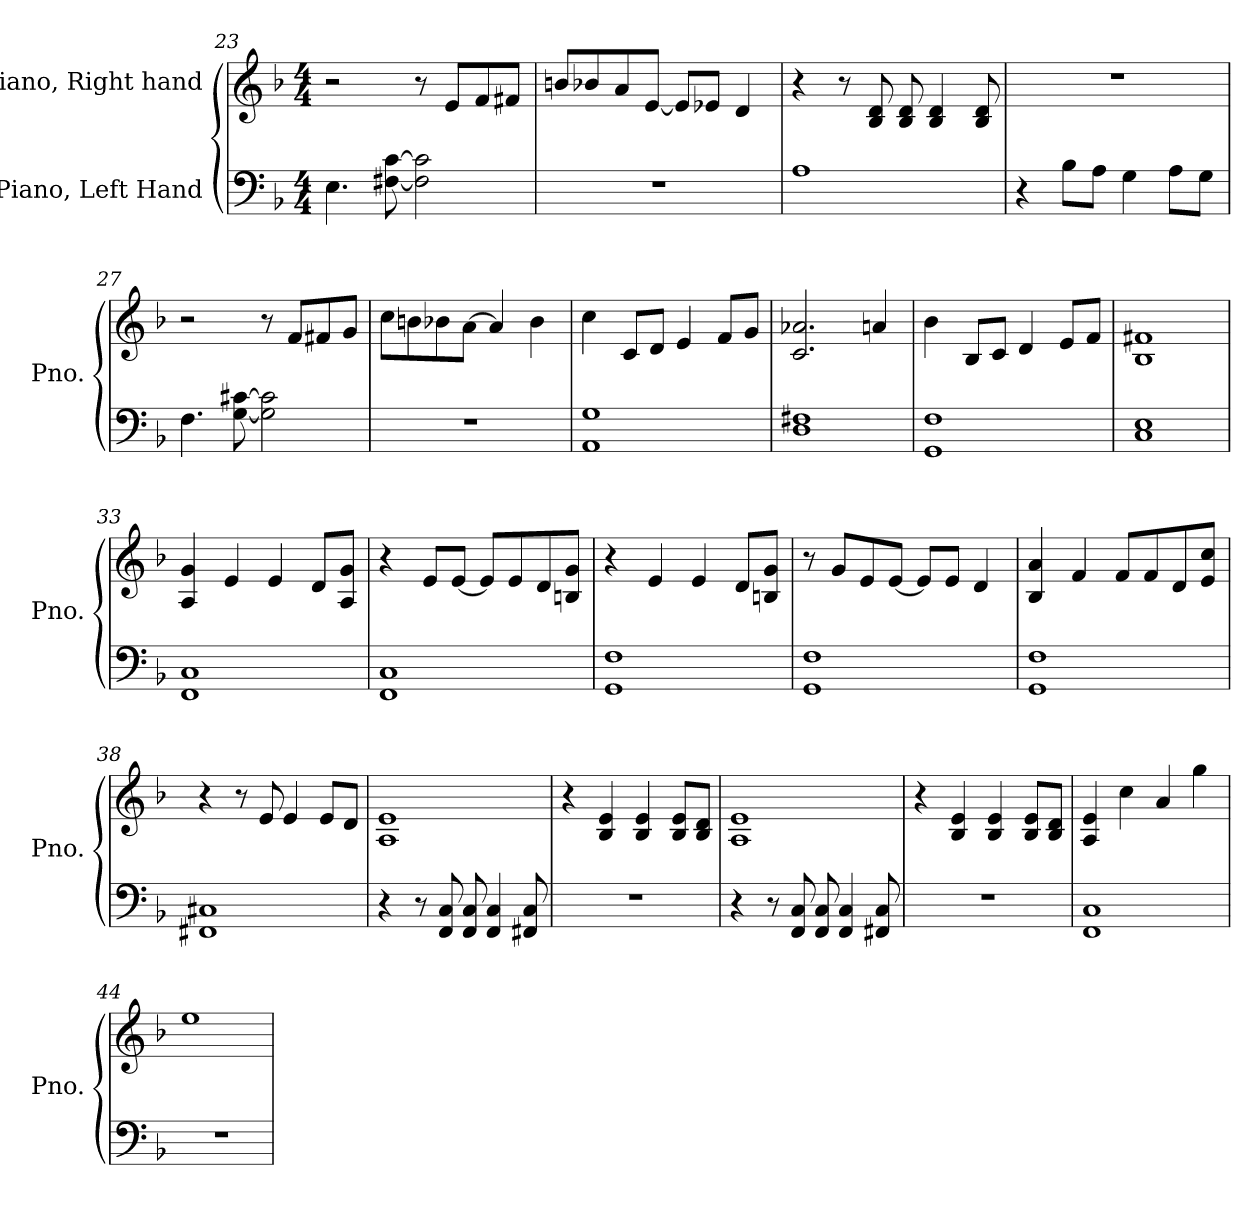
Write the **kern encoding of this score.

**kern	**kern
*part2	*part1
*staff2	*staff1
*I"Piano, Left Hand	*I"Piano, Right hand
*I'Pno.	*I'Pno.
*clefF4	*clefG2
*k[b-]	*k[b-]
*M4/4	*M4/4
=23	=23
4.E\	2r
[8F#X\ [8c\	.
2F#\] 2c\]	8r
.	8e/L
.	8f/
.	8f#X/J
!!LO:LB:g=z
=24	=24
1r	8bn/L
.	8b-X/
.	8a/
.	[8e/J
.	8e/L]
.	8e-X/J
.	4d/
=25	=25
1A	4r
.	8r
.	8B-/ 8d/
.	8B-/ 8d/
.	4B-/ 4d/
.	8B-/ 8d/
=26	=26
4r	1r
8B-\L	.
8A\J	.
4G\	.
8A\L	.
8G\J	.
=27	=27
4.F\	2r
[8G\ [8c#X\	.
2G\] 2c#\]	8r
.	8f/L
.	8f#X/
.	8g/J
=28	=28
1r	8cc\L
.	8bn\
.	8b-X\
.	[8a\J
.	4a/]
.	4b-\
!!LO:PB:g=z
=29	=29
1AA 1G	4cc\
.	8c/L
.	8d/J
.	4e/
.	8f/L
.	8g/J
=30	=30
1D 1F#X	2.c/ 2.a-X/
.	4an/
=31	=31
1GG 1F	4b-\
.	8B-/L
.	8c/J
.	4d/
.	8e/L
.	8f/J
=32	=32
1C 1E	1B- 1f#X
=33	=33
1FF 1C	4A/ 4g/
.	4e/
.	4e/
.	8d/L
.	8A/ 8g/J
=34	=34
1FF 1C	4r
.	8e/L
.	[8e/J
.	8e/L]
.	8e/
.	8d/
.	8Bn/ 8g/J
=35	=35
1GG 1F	4r
.	4e/
.	4e/
.	8d/L
.	8Bn/ 8g/J
!!LO:LB:g=z
=36	=36
1GG 1F	8r
.	8g/L
.	8e/
.	[8e/J
.	8e/L]
.	8e/J
.	4d/
=37	=37
1GG 1F	4B-/ 4a/
.	4f/
.	8f/L
.	8f/
.	8d/
.	8e/ 8cc/J
=38	=38
1FF#X 1C#X	4r
.	8r
.	8e/
.	4e/
.	8e/L
.	8d/J
=39	=39
4r	1A 1e
8r	.
8FF/ 8C/	.
8FF/ 8C/	.
4FF/ 4C/	.
8FF#X/ 8C/	.
=40	=40
1r	4r
.	4B-/ 4e/
.	4B-/ 4e/
.	8B-/ 8e/L
.	8B-/ 8d/J
!!LO:LB:g=z
=41	=41
4r	1A 1e
8r	.
8FF/ 8C/	.
8FF/ 8C/	.
4FF/ 4C/	.
8FF#X/ 8C/	.
=42	=42
1r	4r
.	4B-/ 4e/
.	4B-/ 4e/
.	8B-/ 8e/L
.	8B-/ 8d/J
=43	=43
1FF 1C	4A/ 4e/
.	4cc\
.	4a/
.	4gg\
=44	=44
1r	1ee
=	=
*-	*-
